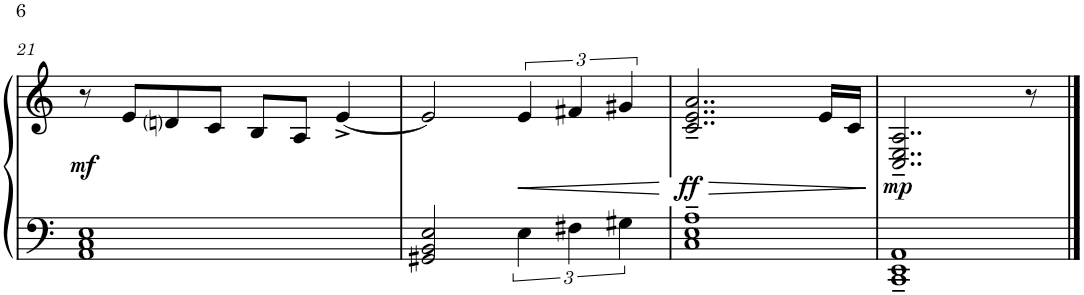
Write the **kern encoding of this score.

**kern	**kern	**dynam
*part1	*part1	*part1
*staff2	*staff1	*staff1/2
*I"Acoustic Grand Piano	*	*
*I'Pno	*	*
!!LO:PB:g=z
*clefF4	*clefG2	*
*k[]	*k[]	*
*M4/4	*M4/4	*
=21	=21	=21
!	!	!LO:DY:b
1AA 1C 1E	8r	mf
.	8e/L	.
.	8dni/	.
.	8c/J	.
.	8B/L	.
.	8A/J	.
.	[4e^/	.
=22	=22	=22
2GG#X/ 2BB/ 2E/	2e/]	.
!	!	!LO:HP:b
6E\	6e/	<
6F#X\	6f#X/	.
6G#X\	6g#X/	.
.	.	[
=23	=23	=23
!	!	!LO:HP:b
!	!	!LO:DY:n=1:b
1C~ 1E~ 1A~	2..c/~ 2..e/~ 2..a/~	> ff
.	16e/LL	.
.	16c/JJ	.
.	.	]
=24	=24	=24
!	!	!LO:DY:b
1CC~ 1EE~ 1AA~	2..C/~ 2..E/~ 2..A/~	mp
.	8r	.
==	==	==
*-	*-	*-
